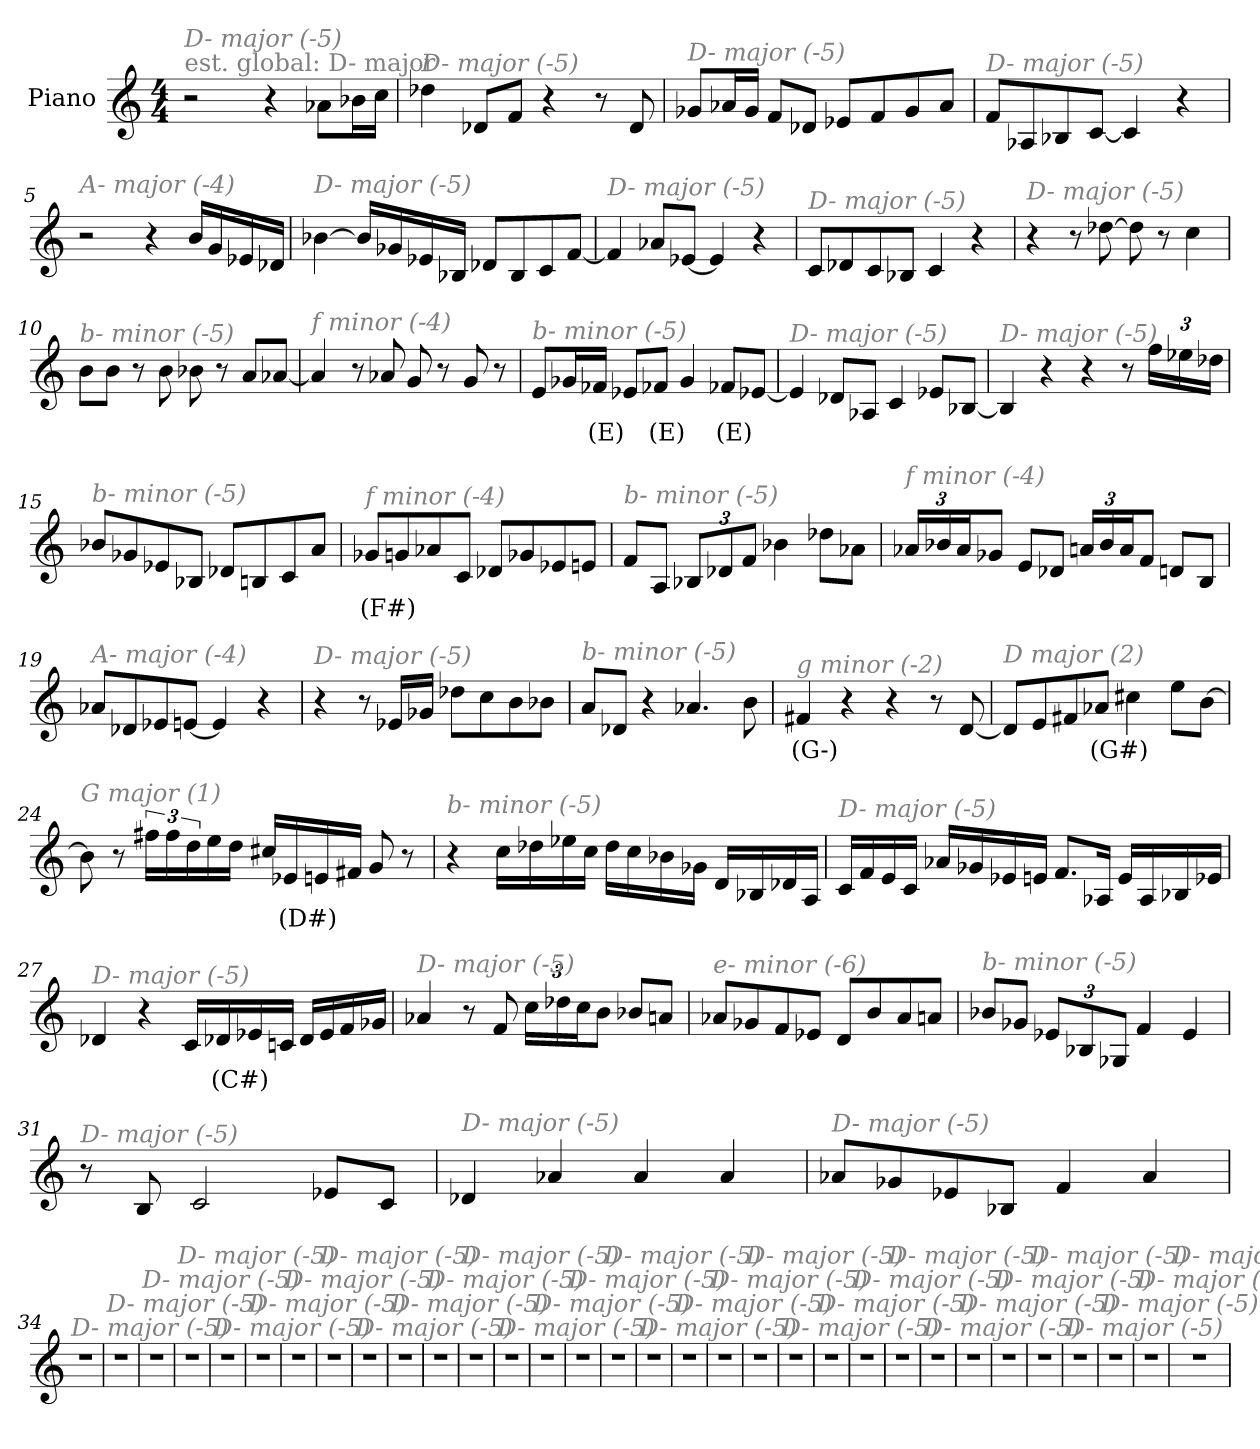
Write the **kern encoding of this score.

**kern	**text
*part1	*part1
*staff1	*staff1
*I"Piano	*
*I'Pno	*
*clefG2	*
*k[]	*
*M4/4	*
*MM180	*
=1	=1
!LO:TX:a:color=#808080:t=est. global&colon; D- major	!
!LO:TX:i:color=#808080:t=D- major (-5)	!
2r	.
4r	.
8a-X\L	.
16b-X\L	.
16cc\JJ	.
=2	=2
!LO:TX:i:color=#808080:t=D- major (-5)	!
4dd-X\	.
8d-X/L	.
8f/J	.
4r	.
8r	.
8d-/	.
=3	=3
!LO:TX:i:color=#808080:t=D- major (-5)	!
8g-X/L	.
16a-X/L	.
16g-/JJ	.
8f/L	.
8d-X/J	.
8e-X/L	.
8f/	.
8g-/	.
8a-/J	.
=4	=4
!LO:TX:i:color=#808080:t=D- major (-5)	!
8f/L	.
8A-X/	.
8B-X/	.
[8c/J	.
4c/]	.
4r	.
!!LO:LB:g=z
=5	=5
!LO:TX:i:color=#808080:t=A- major (-4)	!
2r	.
4r	.
16b/LL	.
16g/	.
16e-X/	.
16d-X/JJ	.
=6	=6
!LO:TX:i:color=#808080:t=D- major (-5)	!
[4b-X\	.
16b-/LL]	.
16g-X/	.
16e-X/	.
16B-X/JJ	.
8d-X/L	.
8B-/	.
8c/	.
[8f/J	.
=7	=7
!LO:TX:i:color=#808080:t=D- major (-5)	!
4f/]	.
8a-X/L	.
[8e-X/J	.
4e-/]	.
4r	.
=8	=8
!LO:TX:i:color=#808080:t=D- major (-5)	!
8c/L	.
8d-X/	.
8c/	.
8B-X/J	.
4c/	.
4r	.
!!LO:LB:g=z
=9	=9
!LO:TX:i:color=#808080:t=D- major (-5)	!
4r	.
8r	.
[8dd-X\	.
8dd-\]	.
8r	.
4cc\	.
=10	=10
!LO:TX:i:color=#808080:t=b- minor (-5)	!
8b\L	.
8b\J	.
8r	.
8b\	.
8b-X\	.
8r	.
8a/L	.
[8a-X/J	.
=11	=11
!LO:TX:i:color=#808080:t=f minor (-4)	!
4a-/]	.
8r	.
8a-X/	.
8g/	.
8r	.
8g/	.
8r	.
=12	=12
!LO:TX:i:color=#808080:t=b- minor (-5)	!
8e/L	.
16g-X/L	.
16f-Xi/JJ	(E)
8e-X/L	.
8f-Xi/J	(E)
4g-/	.
8f-Xi/L	(E)
[8e-X/J	.
!!LO:LB:g=z
=13	=13
!LO:TX:i:color=#808080:t=D- major (-5)	!
4e-/]	.
8d-X/L	.
8A-X/J	.
4c/	.
8e-X/L	.
[8B-X/J	.
=14	=14
!LO:TX:i:color=#808080:t=D- major (-5)	!
4B-/]	.
4r	.
4r	.
8r	.
*Xbrackettup	*
24ff\LL	.
24ee-X\	.
24dd-X\JJ	.
=15	=15
!LO:TX:i:color=#808080:t=b- minor (-5)	!
8b-X/L	.
8g-X/	.
8e-X/	.
8B-X/J	.
8d-X/L	.
8Bn/	.
8c/	.
8a/J	.
=16	=16
!LO:TX:i:color=#808080:t=f minor (-4)	!
8g-Xj/L	(F#)
8g/	.
8a-X/	.
8c/J	.
8d-X/L	.
8g-X/	.
8e-X/	.
8en/J	.
!!LO:LB:g=z
=17	=17
!LO:TX:i:color=#808080:t=b- minor (-5)	!
8f/L	.
8A/J	.
12B-X/L	.
12d-X/	.
12f/J	.
4b-X\	.
8dd-X\L	.
8a-X\J	.
=18	=18
!LO:TX:i:color=#808080:t=f minor (-4)	!
24a-X/LL	.
24b-X/	.
24a-/J	.
8g-X/J	.
8e/L	.
8d-X/J	.
24an/LL	.
24b-/	.
24a/J	.
8f/J	.
8dn/L	.
8B/J	.
=19	=19
!LO:TX:i:color=#808080:t=A- major (-4)	!
8a-X/L	.
8d-X/	.
8e-X/	.
[8en/J	.
4e/]	.
4r	.
=20	=20
!LO:TX:i:color=#808080:t=D- major (-5)	!
4r	.
8r	.
16e-X/LL	.
16g-X/JJ	.
8dd-X\L	.
8cc\	.
8b\	.
8b-X\J	.
!!LO:LB:g=z
=21	=21
!LO:TX:i:color=#808080:t=b- minor (-5)	!
8a/L	.
8d-X/J	.
4r	.
4.a-X/	.
8b\	.
=22	=22
!LO:TX:i:color=#808080:t=g minor (-2)	!
4f#Xj/	(G-)
4r	.
4r	.
8r	.
[8d/	.
=23	=23
!LO:TX:i:color=#808080:t=D major (2)	!
8d/L]	.
8e/	.
8f#X/	.
8a-Xj/J	(G#)
4cc#X\	.
8ee\L	.
[8b\J	.
=24	=24
!LO:TX:i:color=#808080:t=G major (1)	!
8b\]	.
8r	.
*brackettup	*
24ff#X\LL	.
24ff#\	.
24dd\	.
16ee\	.
16dd\JJ	.
16cc#X/LL	.
16e-Xj/	(D#)
16e/	.
16f#X/JJ	.
8g/	.
8r	.
!!LO:LB:g=z
=25	=25
!LO:TX:i:color=#808080:t=b- minor (-5)	!
4r	.
16cc\LL	.
16dd-X\	.
16ee-X\	.
16cc\JJ	.
16dd-\LL	.
16cc\	.
16b-X\	.
16g-X\JJ	.
16d/LL	.
16B-X/	.
16d-X/	.
16A/JJ	.
=26	=26
!LO:TX:i:color=#808080:t=D- major (-5)	!
16c/LL	.
16f/	.
16e/	.
16c/JJ	.
16a-X/LL	.
16g-X/	.
16e-X/	.
16en/JJ	.
8.f/L	.
16A-X/Jk	.
16e/LL	.
16A-/	.
16B-X/	.
16e-X/JJ	.
!!LO:LB:g=z
=27	=27
!LO:TX:i:color=#808080:t=D- major (-5)	!
4d-X/	.
4r	.
16c/LL	.
16d-Xj/	(C#)
16e-X/	.
16cn/JJ	.
16d-/LL	.
16e-/	.
16f/	.
16g-X/JJ	.
=28	=28
!LO:TX:i:color=#808080:t=D- major (-5)	!
4a-X/	.
8r	.
8f/	.
*Xbrackettup	*
24cc\LL	.
24dd-X\	.
24cc\J	.
8b\J	.
8b-X/L	.
8an/J	.
=29	=29
!LO:TX:i:color=#808080:t=e- minor (-6)	!
8a-X/L	.
8g-X/	.
8f/	.
8e-X/J	.
8d/L	.
8b/	.
8a-/	.
8an/J	.
!!LO:LB:g=z
=30	=30
!LO:TX:i:color=#808080:t=b- minor (-5)	!
8b-X/L	.
8g-X/J	.
12e-X/L	.
12B-X/	.
12G-X/J	.
4f/	.
4e-/	.
=31	=31
!LO:TX:i:color=#808080:t=D- major (-5)	!
8r	.
8B/	.
2c/	.
8e-X/L	.
8c/J	.
=32	=32
!LO:TX:i:color=#808080:t=D- major (-5)	!
4d-X/	.
4a-X/	.
4a-/	.
4a-/	.
=33	=33
!LO:TX:i:color=#808080:t=D- major (-5)	!
8a-X/L	.
8g-X/	.
8e-X/	.
8B-X/J	.
4f/	.
4a-/	.
=34	=34
!LO:TX:i:color=#808080:t=D- major (-5)	!
1r	.
=35	=35
!LO:TX:i:color=#808080:t=D- major (-5)	!
1r	.
!!LO:LB:g=z
=36	=36
!LO:TX:i:color=#808080:t=D- major (-5)	!
1r	.
=37	=37
!LO:TX:i:color=#808080:t=D- major (-5)	!
1r	.
=38	=38
!LO:TX:i:color=#808080:t=D- major (-5)	!
1r	.
=39	=39
!LO:TX:i:color=#808080:t=D- major (-5)	!
1r	.
=40	=40
!LO:TX:i:color=#808080:t=D- major (-5)	!
1r	.
=41	=41
!LO:TX:i:color=#808080:t=D- major (-5)	!
1r	.
=42	=42
!LO:TX:i:color=#808080:t=D- major (-5)	!
1r	.
=43	=43
!LO:TX:i:color=#808080:t=D- major (-5)	!
1r	.
=44	=44
!LO:TX:i:color=#808080:t=D- major (-5)	!
1r	.
=45	=45
!LO:TX:i:color=#808080:t=D- major (-5)	!
1r	.
=46	=46
!LO:TX:i:color=#808080:t=D- major (-5)	!
1r	.
=47	=47
!LO:TX:i:color=#808080:t=D- major (-5)	!
1r	.
!!LO:PB:g=z
=48	=48
!LO:TX:i:color=#808080:t=D- major (-5)	!
1r	.
=49	=49
!LO:TX:i:color=#808080:t=D- major (-5)	!
1r	.
=50	=50
!LO:TX:i:color=#808080:t=D- major (-5)	!
1r	.
=51	=51
!LO:TX:i:color=#808080:t=D- major (-5)	!
1r	.
=52	=52
!LO:TX:i:color=#808080:t=D- major (-5)	!
1r	.
=53	=53
!LO:TX:i:color=#808080:t=D- major (-5)	!
1r	.
=54	=54
!LO:TX:i:color=#808080:t=D- major (-5)	!
1r	.
=55	=55
!LO:TX:i:color=#808080:t=D- major (-5)	!
1r	.
=56	=56
!LO:TX:i:color=#808080:t=D- major (-5)	!
1r	.
=57	=57
!LO:TX:i:color=#808080:t=D- major (-5)	!
1r	.
=58	=58
!LO:TX:i:color=#808080:t=D- major (-5)	!
1r	.
=59	=59
!LO:TX:i:color=#808080:t=D- major (-5)	!
1r	.
!!LO:LB:g=z
=60	=60
!LO:TX:i:color=#808080:t=D- major (-5)	!
1r	.
=61	=61
!LO:TX:i:color=#808080:t=D- major (-5)	!
1r	.
=62	=62
!LO:TX:i:color=#808080:t=D- major (-5)	!
1r	.
=63	=63
!LO:TX:i:color=#808080:t=D- major (-5)	!
1r	.
=64	=64
!LO:TX:i:color=#808080:t=D- major (-5)	!
1r	.
=65	=65
!LO:TX:i:color=#808080:t=D- major (-5)	!
1r	.
=	=
*-	*-
